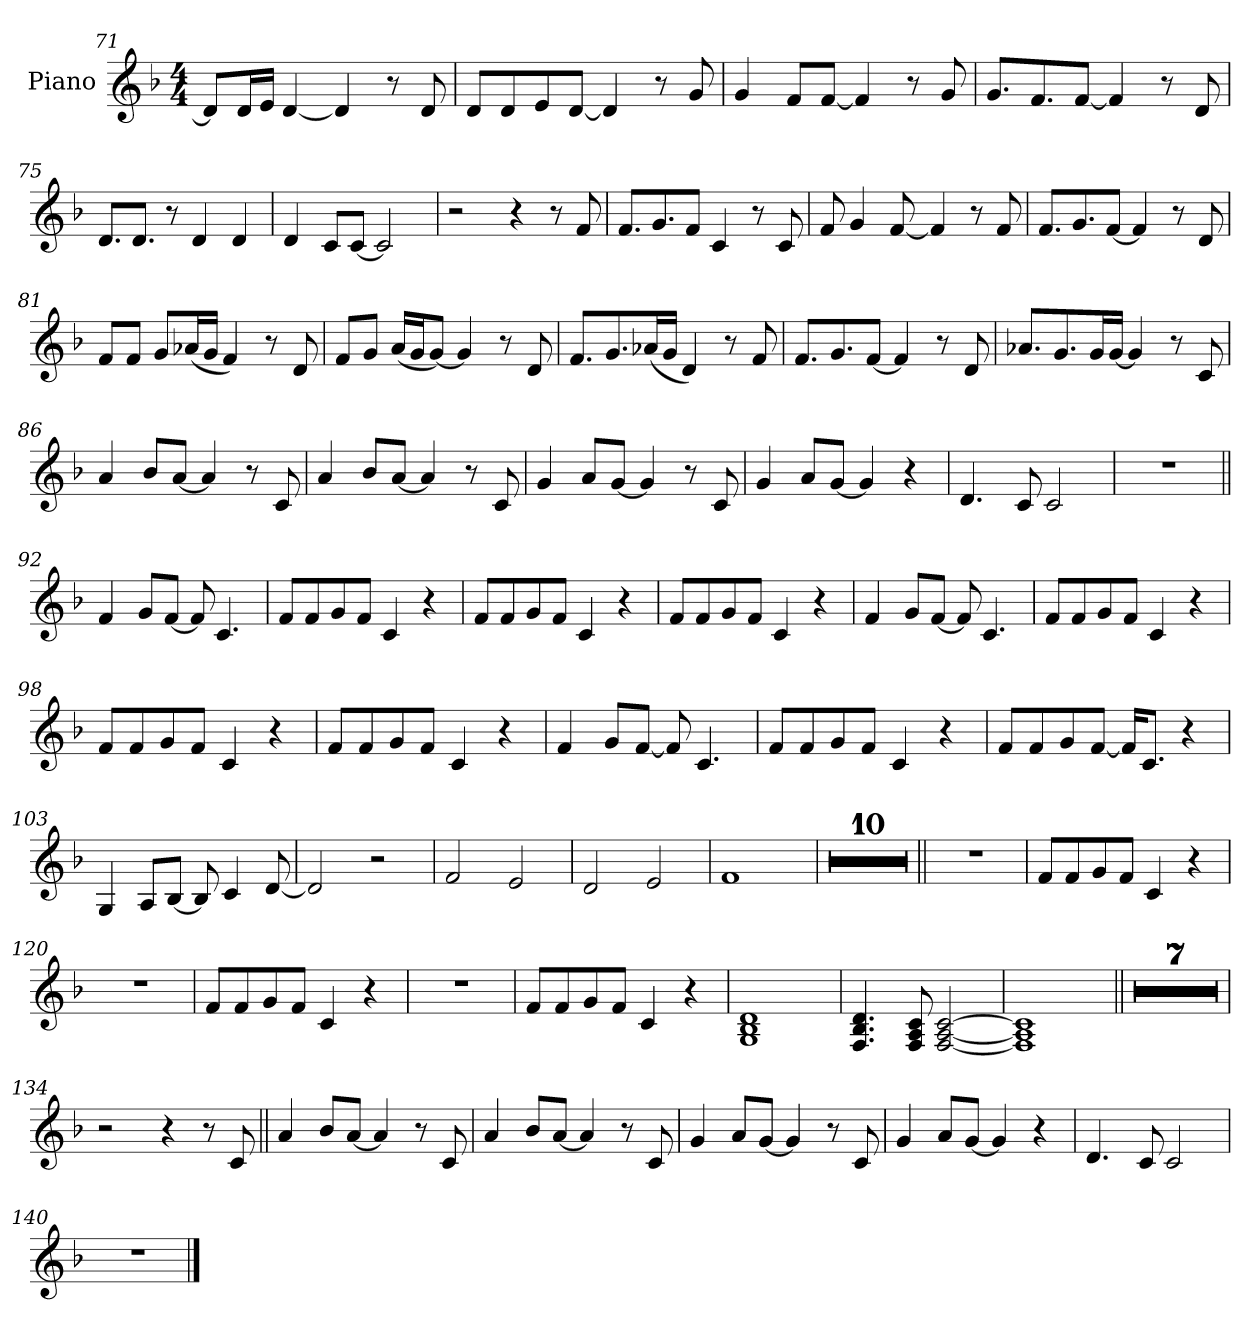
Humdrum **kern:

**kern
*part1
*staff1
*I"Piano
*I'Pno.
*clefG2
*k[b-]
*M4/4
=71
8dL]
16dL
16eJJ
[4d
4d]
8r
8d
=72
8dL
8d
8e
[8dJ
4d]
8r
8g
=73
4g
8fL
[8fJ
4f]
8r
8g
=74
8.gL
8.f
[8fJ
4f]
8r
8d
=75
8.dL
8.dJ
8r
4d
4d
=76
4d
8cL
[8cJ
2c]
=77
2r
4r
8r
8f
=78
8.fL
8.g
8fJ
4c
8r
8c
=79
8f
4g
[8f
4f]
8r
8f
=80
8.fL
8.g
[8fJ
4f]
8r
8d
=81
8fL
8fJ
8gL
(>16a-XL
16gJJ
4f)
8r
8d
=82
8fL
8gJ
(<16aLL
16gJ
[8gJ)
4g]
8r
8d
=83
8.fL
8.g
(<16a-XL
16gJJ
4d)
8r
8f
=84
8.fL
8.g
[8fJ
4f]
8r
8d
=85
8.a-XL
8.g
16gL
[16gJJ
4g]
8r
8c
=86
4a
8b-L
[8aJ
4a]
8r
8c
=87
4a
8b-L
[8aJ
4a]
8r
8c
=88
4g
8aL
[8gJ
4g]
8r
8c
=89
4g
8aL
[8gJ
4g]
4r
=90
4.d
8c
2c
=91
1r
=92||
4f
8gL
[8fJ
8f]
4.c
=93
8fL
8f
8g
8fJ
4c
4r
=94
8fL
8f
8g
8fJ
4c
4r
=95
8fL
8f
8g
8fJ
4c
4r
=96
4f
8gL
[8fJ
8f]
4.c
=97
8fL
8f
8g
8fJ
4c
4r
=98
8fL
8f
8g
8fJ
4c
4r
=99
8fL
8f
8g
8fJ
4c
4r
=100
4f
8gL
[8fJ
8f]
4.c
=101
8fL
8f
8g
8fJ
4c
4r
=102
8fL
8f
8g
[8fJ
16fKL]
8.cJ
4r
=103
4G
8AL
[8B-J
8B-]
4c
[8d
=104
2d]
2r
=105
2f
2e
=106
2d
2e
=107
1f
=108
1r
=109
1r
=110
1r
=111
1r
=112
1r
=113
1r
=114
1r
=115
1r
=116
1r
=117
1r
=118||
1r
=119
8fL
8f
8g
8fJ
4c
4r
=120
1r
=121
8fL
8f
8g
8fJ
4c
4r
=122
1r
=123
8fL
8f
8g
8fJ
4c
4r
=124
1G! 1B-! 1d!
=125
4.F! 4.B-! 4.d!
8F! 8A! 8c!
[2F! [2A! [2c!
=126
1F!] 1A!] 1c!]
=127||
1r
=128
1r
=129
1r
=130
1r
=131
1r
=132
1r
=133
1r
=134
2r
4r
8r
8c
=135||
4a
8b-L
[8aJ
4a]
8r
8c
=136
4a
8b-L
[8aJ
4a]
8r
8c
=137
4g
8aL
[8gJ
4g]
8r
8c
=138
4g
8aL
[8gJ
4g]
4r
=139
4.d
8c
2c
=140
1r
==
*-
